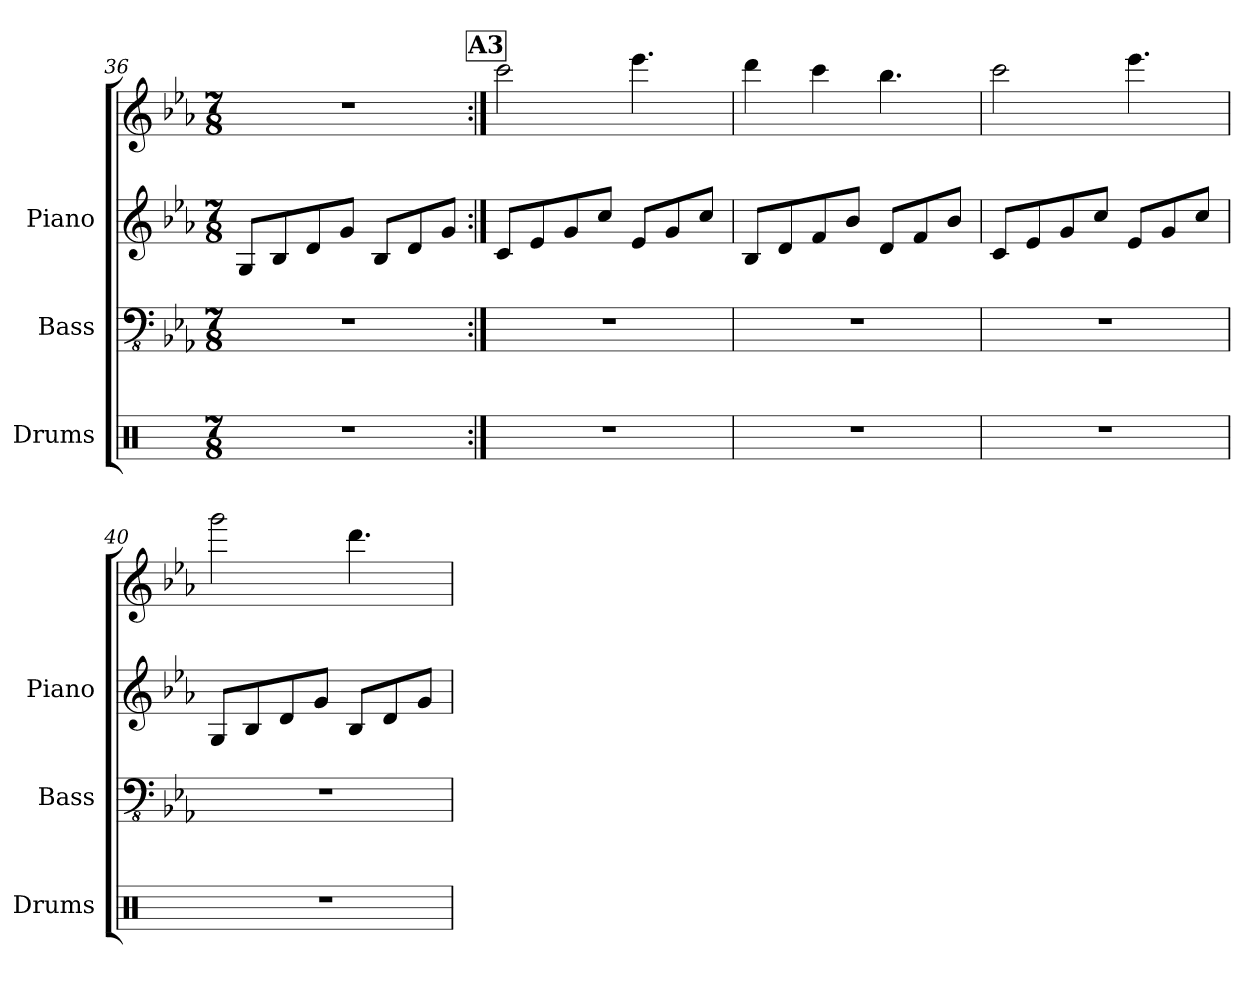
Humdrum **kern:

**kern	**kern	**kern	**kern
*part3	*part2	*part1	*part1
*staff4	*staff3	*staff2	*staff1
*I"Drums	*I"Bass	*I"Piano	*
*I'Drums	*I'Bass	*I'Piano	*
*clefX	*clefFv4	*clefG2	*clefG2
*k[]	*k[b-e-a-]	*k[b-e-a-]	*k[b-e-a-]
*M7/8	*M7/8	*M7/8	*M7/8
=36	=36	=36	=36
2..r	2..r	8G/L	2..r
.	.	8B-/	.
.	.	8d/	.
.	.	8g/J	.
.	.	8B-/L	.
.	.	8d/	.
.	.	8g/J	.
!!LO:LB:g=z
!!LO:REH:place=s1:a:fs=14:t=A3
=37:|!	=37:|!	=37:|!	=37:|!
2..r	2..r	8c/L	2ccc\
.	.	8e-/	.
.	.	8g/	.
.	.	8cc/J	.
.	.	8e-/L	4.eee-\
.	.	8g/	.
.	.	8cc/J	.
=38	=38	=38	=38
2..r	2..r	8B-/L	4ddd\
.	.	8d/	.
.	.	8f/	4ccc\
.	.	8b-/J	.
.	.	8d/L	4.bb-\
.	.	8f/	.
.	.	8b-/J	.
=39	=39	=39	=39
2..r	2..r	8c/L	2ccc\
.	.	8e-/	.
.	.	8g/	.
.	.	8cc/J	.
.	.	8e-/L	4.eee-\
.	.	8g/	.
.	.	8cc/J	.
=40	=40	=40	=40
2..r	2..r	8G/L	2ggg\
.	.	8B-/	.
.	.	8d/	.
.	.	8g/J	.
.	.	8B-/L	4.ddd\
.	.	8d/	.
.	.	8g/J	.
=	=	=	=
*-	*-	*-	*-
